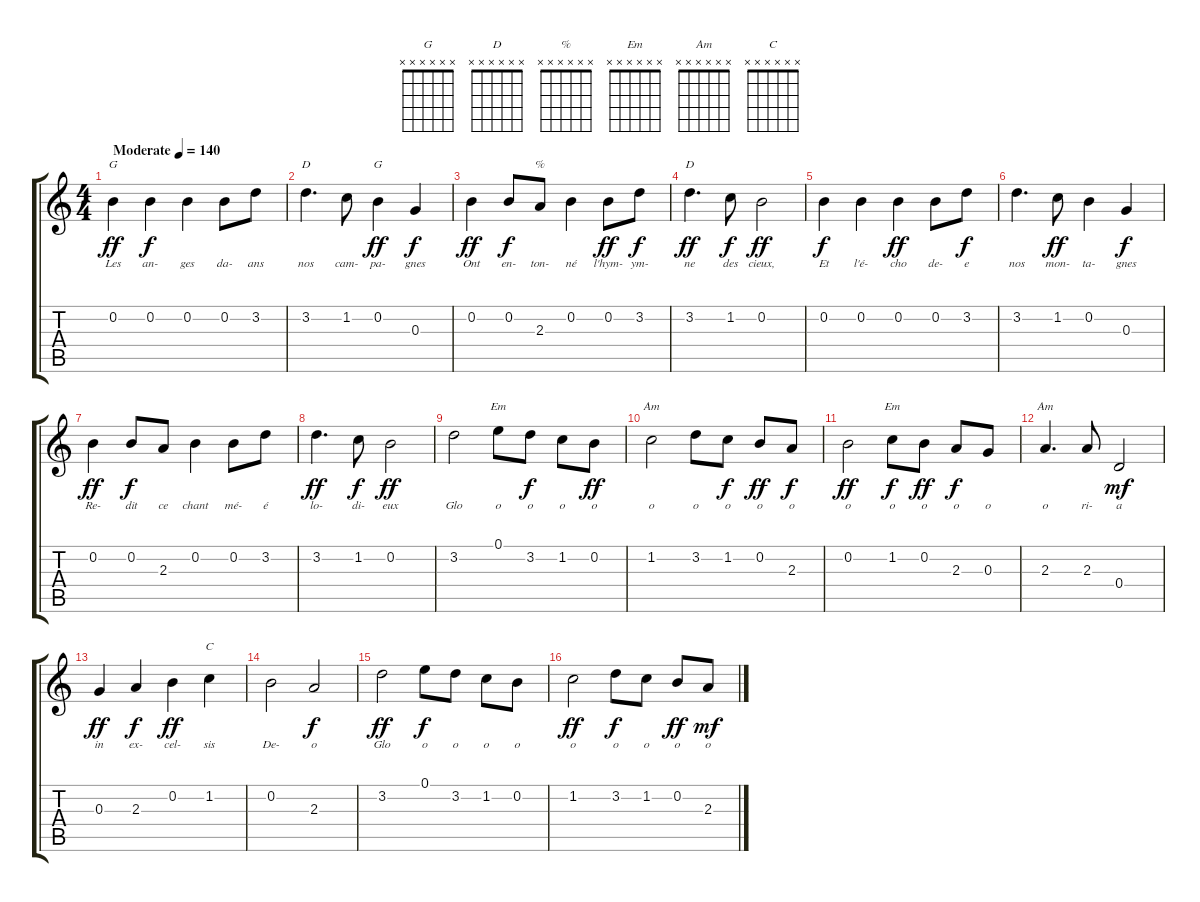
\track "" {instrument acousticguitarnylon}
\staff {score tabs}
\tuning (E4 B3 G3 D3 A2 E2) {hide}
\chord ("G" 3 0 0 0 2 3)
\chord ("D" 2 3 2 0 x x)
\chord ("G" x x x x x x)
\chord ("%" x x x x x x)
\chord ("D" x x x x x x)
\chord ("Em" 0 0 0 2 2 0)
\chord ("Am" 0 1 2 2 0 x)
\chord ("Em" x x x x x x)
\chord ("Am" x x x x x x)
\chord ("C" x x x x x x)
\ts (4 4)
\tempo (140 "Moderate")
\clef g2
\ks c
0.2.4{ch "G" lyrics (0 "Les") lyrics (1 "") lyrics (2 "") lyrics (3 "") lyrics (4 "") dy ff instrument acousticguitarnylon} 0.2.4{lyrics (0 "an-") lyrics (1 "") lyrics (2 "") lyrics (3 "") lyrics (4 "") dy f} 0.2.4{lyrics (0 "ges") lyrics (1 "") lyrics (2 "") lyrics (3 "") lyrics (4 "")} 0.2.8{lyrics (0 "da-") lyrics (1 "") lyrics (2 "") lyrics (3 "") lyrics (4 "")} 3.2.8{lyrics (0 "ans") lyrics (1 "") lyrics (2 "") lyrics (3 "") lyrics (4 "")} |
3.2.4{d ch "D" lyrics (0 "nos") lyrics (1 "") lyrics (2 "") lyrics (3 "") lyrics (4 "")} 1.2.8{lyrics (0 "cam-") lyrics (1 "") lyrics (2 "") lyrics (3 "") lyrics (4 "")} 0.2.4{ch "G" lyrics (0 "pa-") lyrics (1 "") lyrics (2 "") lyrics (3 "") lyrics (4 "") dy ff} 0.3.4{lyrics (0 "gnes") lyrics (1 "") lyrics (2 "") lyrics (3 "") lyrics (4 "") dy f} |
0.2.4{lyrics (0 "Ont") lyrics (1 "") lyrics (2 "") lyrics (3 "") lyrics (4 "") dy ff} 0.2.8{lyrics (0 "en-") lyrics (1 "") lyrics (2 "") lyrics (3 "") lyrics (4 "") dy f} 2.3.8{ch "%" lyrics (0 "ton-") lyrics (1 "") lyrics (2 "") lyrics (3 "") lyrics (4 "")} 0.2.4{lyrics (0 "né") lyrics (1 "") lyrics (2 "") lyrics (3 "") lyrics (4 "")} 0.2.8{lyrics (0 "l'hym-") lyrics (1 "") lyrics (2 "") lyrics (3 "") lyrics (4 "") dy ff} 3.2.8{lyrics (0 "ym-") lyrics (1 "") lyrics (2 "") lyrics (3 "") lyrics (4 "") dy f} |
3.2.4{d ch "D" lyrics (0 "ne") lyrics (1 "") lyrics (2 "") lyrics (3 "") lyrics (4 "") dy ff} 1.2.8{lyrics (0 "des") lyrics (1 "") lyrics (2 "") lyrics (3 "") lyrics (4 "") dy f} 0.2.2{lyrics (0 "cieux,") lyrics (1 "") lyrics (2 "") lyrics (3 "") lyrics (4 "") dy ff} |
0.2.4{lyrics (0 "Et") lyrics (1 "") lyrics (2 "") lyrics (3 "") lyrics (4 "") dy f} 0.2.4{lyrics (0 "l'é-") lyrics (1 "") lyrics (2 "") lyrics (3 "") lyrics (4 "")} 0.2.4{lyrics (0 "cho") lyrics (1 "") lyrics (2 "") lyrics (3 "") lyrics (4 "") dy ff} 0.2.8{lyrics (0 "de-") lyrics (1 "") lyrics (2 "") lyrics (3 "") lyrics (4 "")} 3.2.8{lyrics (0 "e") lyrics (1 "") lyrics (2 "") lyrics (3 "") lyrics (4 "") dy f} |
3.2.4{d lyrics (0 "nos") lyrics (1 "") lyrics (2 "") lyrics (3 "") lyrics (4 "")} 1.2.8{lyrics (0 "mon-") lyrics (1 "") lyrics (2 "") lyrics (3 "") lyrics (4 "") dy ff} 0.2.4{lyrics (0 "ta-") lyrics (1 "") lyrics (2 "") lyrics (3 "") lyrics (4 "")} 0.3.4{lyrics (0 "gnes") lyrics (1 "") lyrics (2 "") lyrics (3 "") lyrics (4 "") dy f} |
0.2.4{lyrics (0 "Re-") lyrics (1 "") lyrics (2 "") lyrics (3 "") lyrics (4 "") dy ff} 0.2.8{lyrics (0 "dit") lyrics (1 "") lyrics (2 "") lyrics (3 "") lyrics (4 "") dy f} 2.3.8{lyrics (0 "ce") lyrics (1 "") lyrics (2 "") lyrics (3 "") lyrics (4 "")} 0.2.4{lyrics (0 "chant") lyrics (1 "") lyrics (2 "") lyrics (3 "") lyrics (4 "")} 0.2.8{lyrics (0 "mé-") lyrics (1 "") lyrics (2 "") lyrics (3 "") lyrics (4 "")} 3.2.8{lyrics (0 "é") lyrics (1 "") lyrics (2 "") lyrics (3 "") lyrics (4 "")} |
3.2.4{d lyrics (0 "lo-") lyrics (1 "") lyrics (2 "") lyrics (3 "") lyrics (4 "") dy ff} 1.2.8{lyrics (0 "di-") lyrics (1 "") lyrics (2 "") lyrics (3 "") lyrics (4 "") dy f} 0.2.2{lyrics (0 "eux") lyrics (1 "") lyrics (2 "") lyrics (3 "") lyrics (4 "") dy ff} |
3.2.2{lyrics (0 "Glo") lyrics (1 "") lyrics (2 "") lyrics (3 "") lyrics (4 "")} 0.1.8{ch "Em" lyrics (0 "o") lyrics (1 "") lyrics (2 "") lyrics (3 "") lyrics (4 "")} 3.2.8{lyrics (0 "o") lyrics (1 "") lyrics (2 "") lyrics (3 "") lyrics (4 "") dy f} 1.2.8{lyrics (0 "o") lyrics (1 "") lyrics (2 "") lyrics (3 "") lyrics (4 "")} 0.2.8{lyrics (0 "o") lyrics (1 "") lyrics (2 "") lyrics (3 "") lyrics (4 "") dy ff} |
1.2.2{ch "Am" lyrics (0 "o") lyrics (1 "") lyrics (2 "") lyrics (3 "") lyrics (4 "")} 3.2.8{lyrics (0 "o") lyrics (1 "") lyrics (2 "") lyrics (3 "") lyrics (4 "")} 1.2.8{lyrics (0 "o") lyrics (1 "") lyrics (2 "") lyrics (3 "") lyrics (4 "") dy f} 0.2.8{lyrics (0 "o") lyrics (1 "") lyrics (2 "") lyrics (3 "") lyrics (4 "") dy ff} 2.3.8{lyrics (0 "o") lyrics (1 "") lyrics (2 "") lyrics (3 "") lyrics (4 "") dy f} |
0.2.2{lyrics (0 "o") lyrics (1 "") lyrics (2 "") lyrics (3 "") lyrics (4 "") dy ff} 1.2.8{ch "Em" lyrics (0 "o") lyrics (1 "") lyrics (2 "") lyrics (3 "") lyrics (4 "") dy f} 0.2.8{lyrics (0 "o") lyrics (1 "") lyrics (2 "") lyrics (3 "") lyrics (4 "") dy ff} 2.3.8{lyrics (0 "o") lyrics (1 "") lyrics (2 "") lyrics (3 "") lyrics (4 "") dy f} 0.3.8{lyrics (0 "o") lyrics (1 "") lyrics (2 "") lyrics (3 "") lyrics (4 "")} |
2.3.4{d ch "Am" lyrics (0 "o") lyrics (1 "") lyrics (2 "") lyrics (3 "") lyrics (4 "")} 2.3.8{lyrics (0 "ri-") lyrics (1 "") lyrics (2 "") lyrics (3 "") lyrics (4 "")} 0.4.2{lyrics (0 "a") lyrics (1 "") lyrics (2 "") lyrics (3 "") lyrics (4 "") dy mf} |
0.3.4{lyrics (0 "in") lyrics (1 "") lyrics (2 "") lyrics (3 "") lyrics (4 "") dy ff} 2.3.4{lyrics (0 "ex-") lyrics (1 "") lyrics (2 "") lyrics (3 "") lyrics (4 "") dy f} 0.2.4{lyrics (0 "cel-") lyrics (1 "") lyrics (2 "") lyrics (3 "") lyrics (4 "") dy ff} 1.2.4{ch "C" lyrics (0 "sis") lyrics (1 "") lyrics (2 "") lyrics (3 "") lyrics (4 "")} |
0.2.2{lyrics (0 "De-") lyrics (1 "") lyrics (2 "") lyrics (3 "") lyrics (4 "")} 2.3.2{lyrics (0 "o") lyrics (1 "") lyrics (2 "") lyrics (3 "") lyrics (4 "") dy f} |
3.2.2{lyrics (0 "Glo") lyrics (1 "") lyrics (2 "") lyrics (3 "") lyrics (4 "") dy ff} 0.1.8{lyrics (0 "o") lyrics (1 "") lyrics (2 "") lyrics (3 "") lyrics (4 "") dy f} 3.2.8{lyrics (0 "o") lyrics (1 "") lyrics (2 "") lyrics (3 "") lyrics (4 "")} 1.2.8{lyrics (0 "o") lyrics (1 "") lyrics (2 "") lyrics (3 "") lyrics (4 "")} 0.2.8{lyrics (0 "o") lyrics (1 "") lyrics (2 "") lyrics (3 "") lyrics (4 "")} |
1.2.2{lyrics (0 "o") lyrics (1 "") lyrics (2 "") lyrics (3 "") lyrics (4 "") dy ff} 3.2.8{lyrics (0 "o") lyrics (1 "") lyrics (2 "") lyrics (3 "") lyrics (4 "") dy f} 1.2.8{lyrics (0 "o") lyrics (1 "") lyrics (2 "") lyrics (3 "") lyrics (4 "")} 0.2.8{lyrics (0 "o") lyrics (1 "") lyrics (2 "") lyrics (3 "") lyrics (4 "") dy ff} 2.3.8{lyrics (0 "o") lyrics (1 "") lyrics (2 "") lyrics (3 "") lyrics (4 "") dy mf}
